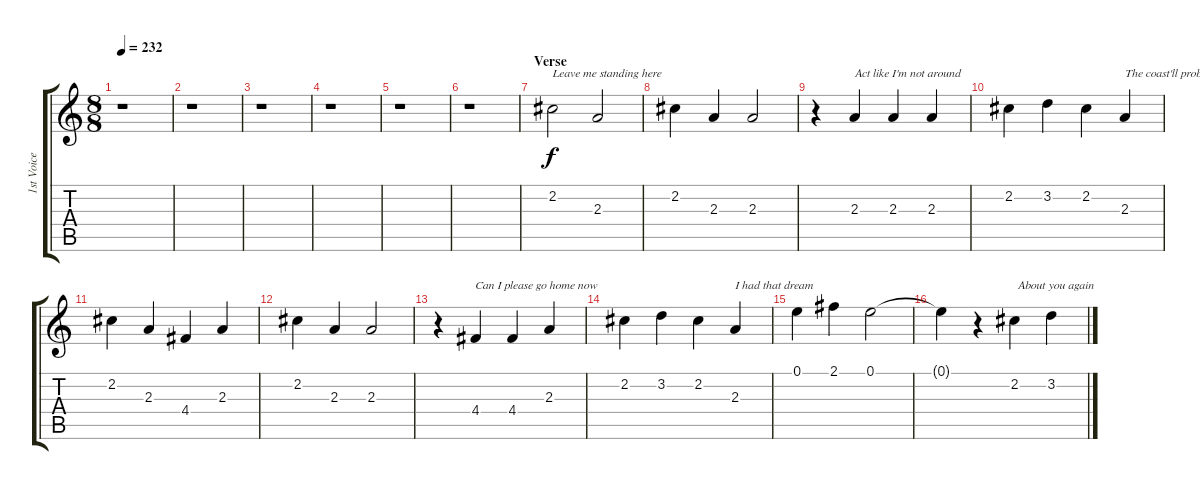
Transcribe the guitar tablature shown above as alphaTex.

\track ("1st Voice (Mark)" "1st Voice ") {instrument electricguitarjazz}
\staff {score tabs}
\tuning (E4 B3 G3 D3 A2 E2) {hide}
\ts (8 8)
\tempo 232
\clef g2
\ks c
r.1{dy f} |
r.1 |
r.1 |
r.1 |
r.1 |
r.1 |
\section ("" "Verse")
2.2.2{txt "Leave me standing here"} 2.3.2 |
2.2.4 2.3.4 2.3.2 |
r.4 2.3.4{txt "Act like I'm not around"} 2.3.4 2.3.4 |
2.2.4 3.2.4 2.2.4 2.3.4{txt "The coast'll probably never clear"} |
2.2.4 2.3.4 4.4.4 2.3.4 |
2.2.4 2.3.4 2.3.2 |
r.4 4.4.4{txt "Can I please go home now"} 4.4.4 2.3.4 |
2.2.4 3.2.4 2.2.4 2.3.4{txt "I had that dream"} |
0.1.4 2.1.4 0.1.2 |
0.1{t}.4 r.4 2.2.4{txt " About you again"} 3.2.4
